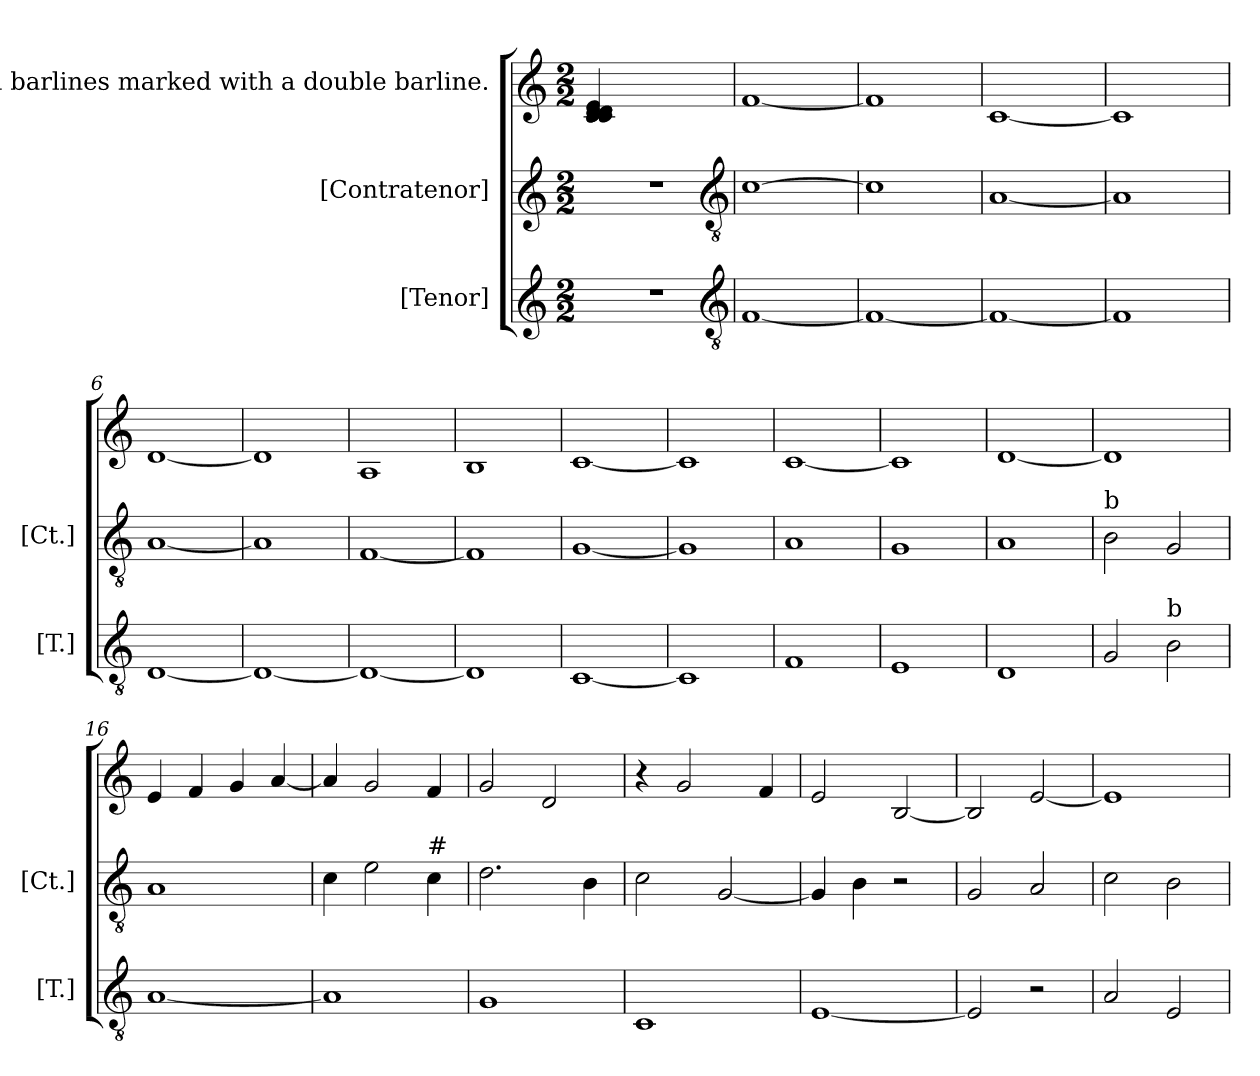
**kern	**kern	**kern
*part3	*part2	*part1
*staff3	*staff2	*staff1
*I"[Tenor]	*I"[Contratenor]	*I"Original barlines marked with a double barline.
*I'[T.]	*I'[Ct.]	*
*clefG2	*clefG2	*clefG2
*M2/2	*M2/2	*M2/2
=1	=1	=1
1r	1r	4c/ 4c/ 4c/ 4d/ 4d/ 4d/ 4e/
.	.	2.ryy
*clefGv2	*clefGv2	*
!!LO:LB:g=z
=2	=2	=2
[1F	[1c	[1f
=3	=3	=3
1F_	1c]	1f]
=4	=4	=4
1F_	[1A	[1c
=5	=5	=5
1F]	1A]	1c]
=6	=6	=6
[1D	[1A	[1d
!!LO:LB:g=z
=7	=7	=7
1D_	1A]	1d]
=8	=8	=8
1D_	[1F	1A
=9	=9	=9
1D]	1F]	1B
=10	=10	=10
[1C	[1G	[1c
=11	=11	=11
1C]	1G]	1c]
!!LO:LB:g=z
=12	=12	=12
1F	1A	[1c
=13	=13	=13
1E	1G	1c]
=14	=14	=14
1D	1A	[1d
=15	=15	=15
!	!LO:TX:a:t=b	!
2G/	2B\	1d]
!LO:TX:a:t=b	!	!
2B\	2G/	.
=16	=16	=16
[1A	1A	4e/
.	.	4f/
.	.	4g/
.	.	[4a/
=17	=17	=17
1A]	4c\	4a/]
.	2e\	2g/
!	!LO:TX:a:t=#	!
.	4c\	4f/
=18	=18	=18
1G	2.d\	2g/
.	.	2d/
.	4B\	.
=19	=19	=19
1C	2c\	4r
.	.	2g/
.	[2G/	.
.	.	4f/
!!LO:PB:g=z
=20	=20	=20
[1E	4G/]	2e/
.	4B\	.
.	2r	[2B/
=21	=21	=21
2E/]	2G/	2B/]
2r	2A/	[2e/
=22	=22	=22
2A/	2c\	1e]
2E/	2B\	.
=	=	=
*-	*-	*-
